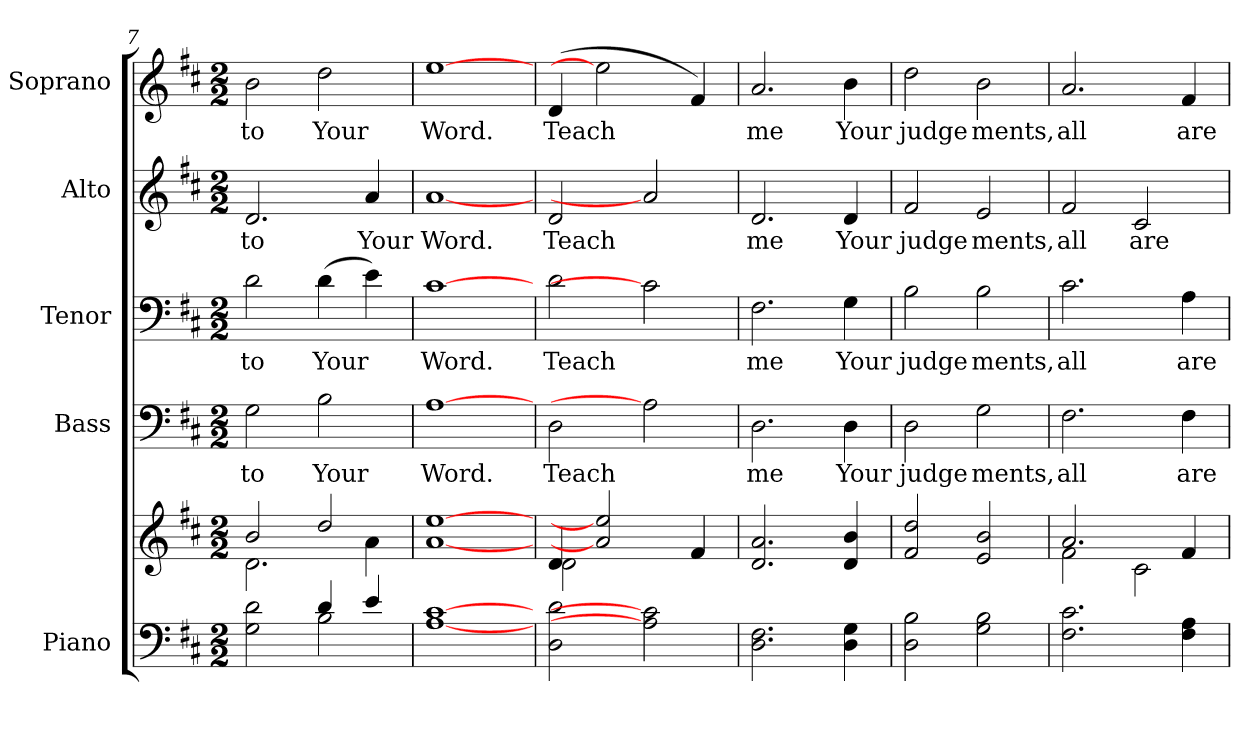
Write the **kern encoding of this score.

**kern	**kern	**kern	**text	**kern	**text	**kern	**text	**kern	**text
*part5	*part5	*part4	*part4	*part3	*part3	*part2	*part2	*part1	*part1
*staff6	*staff5	*staff4	*staff4	*staff3	*staff3	*staff2	*staff2	*staff1	*staff1
*I"Piano	*	*I"Bass	*	*I"Tenor	*	*I"Alto	*	*I"Soprano	*
*I'Pno.	*	*I'B.	*	*I'T.	*	*I'A.	*	*I'S.	*
!!LO:PB:g=z
*clefF4	*clefG2	*clefF4	*	*clefF4	*	*clefG2	*	*clefG2	*
*k[f#c#]	*k[f#c#]	*k[f#c#]	*	*k[f#c#]	*	*k[f#c#]	*	*k[f#c#]	*
*D:	*D:	*D:	*	*D:	*	*D:	*	*D:	*
*M2/2	*M2/2	*M2/2	*	*M2/2	*	*M2/2	*	*M2/2	*
=7	=7	=7	=7	=7	=7	=7	=7	=7	=7
*^	*^	*	*	*	*	*	*	*	*
!	!	!	!	!	!LO:LY:b:color=#000000	!	!	!	!	!	!
!	!	!	!	!	!	!	!LO:LY:b:color=#000000	!	!	!	!
!	!	!	!	!	!	!	!	!	!LO:LY:b:color=#000000	!	!
!	!	!	!	!	!	!	!	!	!	!	!LO:LY:b:color=#000000
2Gi\ 2di	2ryy	2bi/	2.di\	2Gi\	to	2di\	to	2.di/	to	2bi\	to
!	!	!	!	!	!LO:LY:b:color=#000000	!	!	!	!	!	!
!	!	!	!	!	!	!	!LO:LY:b:color=#000000	!	!	!	!
!	!	!	!	!	!	!	!	!	!	!	!LO:LY:b:color=#000000
4di/	2Bi\	2ddi/	.	2Bi\	Your	(4di\	Your	.	.	2ddi\	Your
!	!	!	!	!	!	!	!	!	!LO:LY:b:color=#000000	!	!
4ei/	.	.	4ai\	.	.	4ei\)	.	4ai/	Your	.	.
*v	*v	*	*	*	*	*	*	*	*	*	*
*	*v	*v	*	*	*	*	*	*	*	*
=8	=8	=8	=8	=8	=8	=8	=8	=8	=8
*	*^	*	*	*	*	*	*	*	*
!	!	!	!	!LO:LY:b:color=#000000	!	!	!	!	!	!
*	*v	*v	*	*	*	*	*	*	*	*
*	*^	*	*	*	*	*	*	*	*
!	!	!	!	!	!	!LO:LY:b:color=#000000	!	!	!	!
*	*v	*v	*	*	*	*	*	*	*	*
*	*^	*	*	*	*	*	*	*	*
!	!	!	!	!	!	!	!	!LO:LY:b:color=#000000	!	!
*	*v	*v	*	*	*	*	*	*	*	*
*	*^	*	*	*	*	*	*	*	*
!	!	!	!	!	!	!	!	!	!	!LO:LY:b:color=#000000
*	*v	*v	*	*	*	*	*	*	*	*
[1Ai [1c#i	[1ai [1eei	[1Ai	Word.	[1c#i	Word.	[1ai	Word.	[1eei	Word.
=9	=9	=9	=9	=9	=9	=9	=9	=9	=9
*	*^	*	*	*	*	*	*	*	*
!	!	!	!	!LO:LY:b:color=#000000	!	!	!	!	!	!
!	!	!	!	!	!	!LO:LY:b:color=#000000	!	!	!	!
!	!	!	!	!	!	!	!	!LO:LY:b:color=#000000	!	!
!	!	!	!	!	!	!	!	!	!	!LO:LY:b:color=#000000
2Di\ 2di	4di/	2di\	2Di\	Teach	2di\	Teach	2di/	Teach	(4di/	Teach
.	2ai] 2eei]	.	.	.	.	.	.	.	2eei]	.
2Ai] 2c#i]	.	2ryy	2Ai]	.	2c#i]	.	2ai]	.	.	.
.	4f#i/	.	.	.	.	.	.	.	4f#i/)	.
*	*v	*v	*	*	*	*	*	*	*	*
=10	=10	=10	=10	=10	=10	=10	=10	=10	=10
!	!	!	!LO:LY:b:color=#000000	!	!	!	!	!	!
!	!	!	!	!	!LO:LY:b:color=#000000	!	!	!	!
!	!	!	!	!	!	!	!LO:LY:b:color=#000000	!	!
!	!	!	!	!	!	!	!	!	!LO:LY:b:color=#000000
2.Di\ 2.F#i	2.di/ 2.ai	2.Di\	me	2.F#i\	me	2.di/	me	2.ai/	me
!	!	!	!LO:LY:b:color=#000000	!	!	!	!	!	!
!	!	!	!	!	!LO:LY:b:color=#000000	!	!	!	!
!	!	!	!	!	!	!	!LO:LY:b:color=#000000	!	!
!	!	!	!	!	!	!	!	!	!LO:LY:b:color=#000000
4Di\ 4Gi	4di/ 4bi	4Di\	Your	4Gi\	Your	4di/	Your	4bi\	Your
=11	=11	=11	=11	=11	=11	=11	=11	=11	=11
!	!	!	!LO:LY:b:color=#000000	!	!	!	!	!	!
!	!	!	!	!	!LO:LY:b:color=#000000	!	!	!	!
!	!	!	!	!	!	!	!LO:LY:b:color=#000000	!	!
!	!	!	!	!	!	!	!	!	!LO:LY:b:color=#000000
2Di\ 2Bi	2f#i/ 2ddi	2Di\	judge	2Bi\	judge	2f#i/	judge	2ddi\	judge
!	!	!	!LO:LY:b:color=#000000	!	!	!	!	!	!
!	!	!	!	!	!LO:LY:b:color=#000000	!	!	!	!
!	!	!	!	!	!	!	!LO:LY:b:color=#000000	!	!
!	!	!	!	!	!	!	!	!	!LO:LY:b:color=#000000
2Gi\ 2Bi	2ei/ 2bi	2Gi\	ments,	2Bi\	ments,	2ei/	ments,	2bi\	ments,
=12	=12	=12	=12	=12	=12	=12	=12	=12	=12
*	*^	*	*	*	*	*	*	*	*
!	!	!	!	!LO:LY:b:color=#000000	!	!	!	!	!	!
!	!	!	!	!	!	!LO:LY:b:color=#000000	!	!	!	!
!	!	!	!	!	!	!	!	!LO:LY:b:color=#000000	!	!
!	!	!	!	!	!	!	!	!	!	!LO:LY:b:color=#000000
2.F#i\ 2.c#i	2.ai/	2f#i\	2.F#i\	all	2.c#i\	all	2f#i/	all	2.ai/	all
!	!	!	!	!	!	!	!	!LO:LY:b:color=#000000	!	!
.	.	2c#i\	.	.	.	.	2c#i/	are	.	.
!	!	!	!	!LO:LY:b:color=#000000	!	!	!	!	!	!
!	!	!	!	!	!	!LO:LY:b:color=#000000	!	!	!	!
!	!	!	!	!	!	!	!	!	!	!LO:LY:b:color=#000000
4F#i\ 4Ai	4f#i/	.	4F#i\	are	4Ai\	are	.	.	4f#i/	are
*	*v	*v	*	*	*	*	*	*	*	*
=	=	=	=	=	=	=	=	=	=
*-	*-	*-	*-	*-	*-	*-	*-	*-	*-
